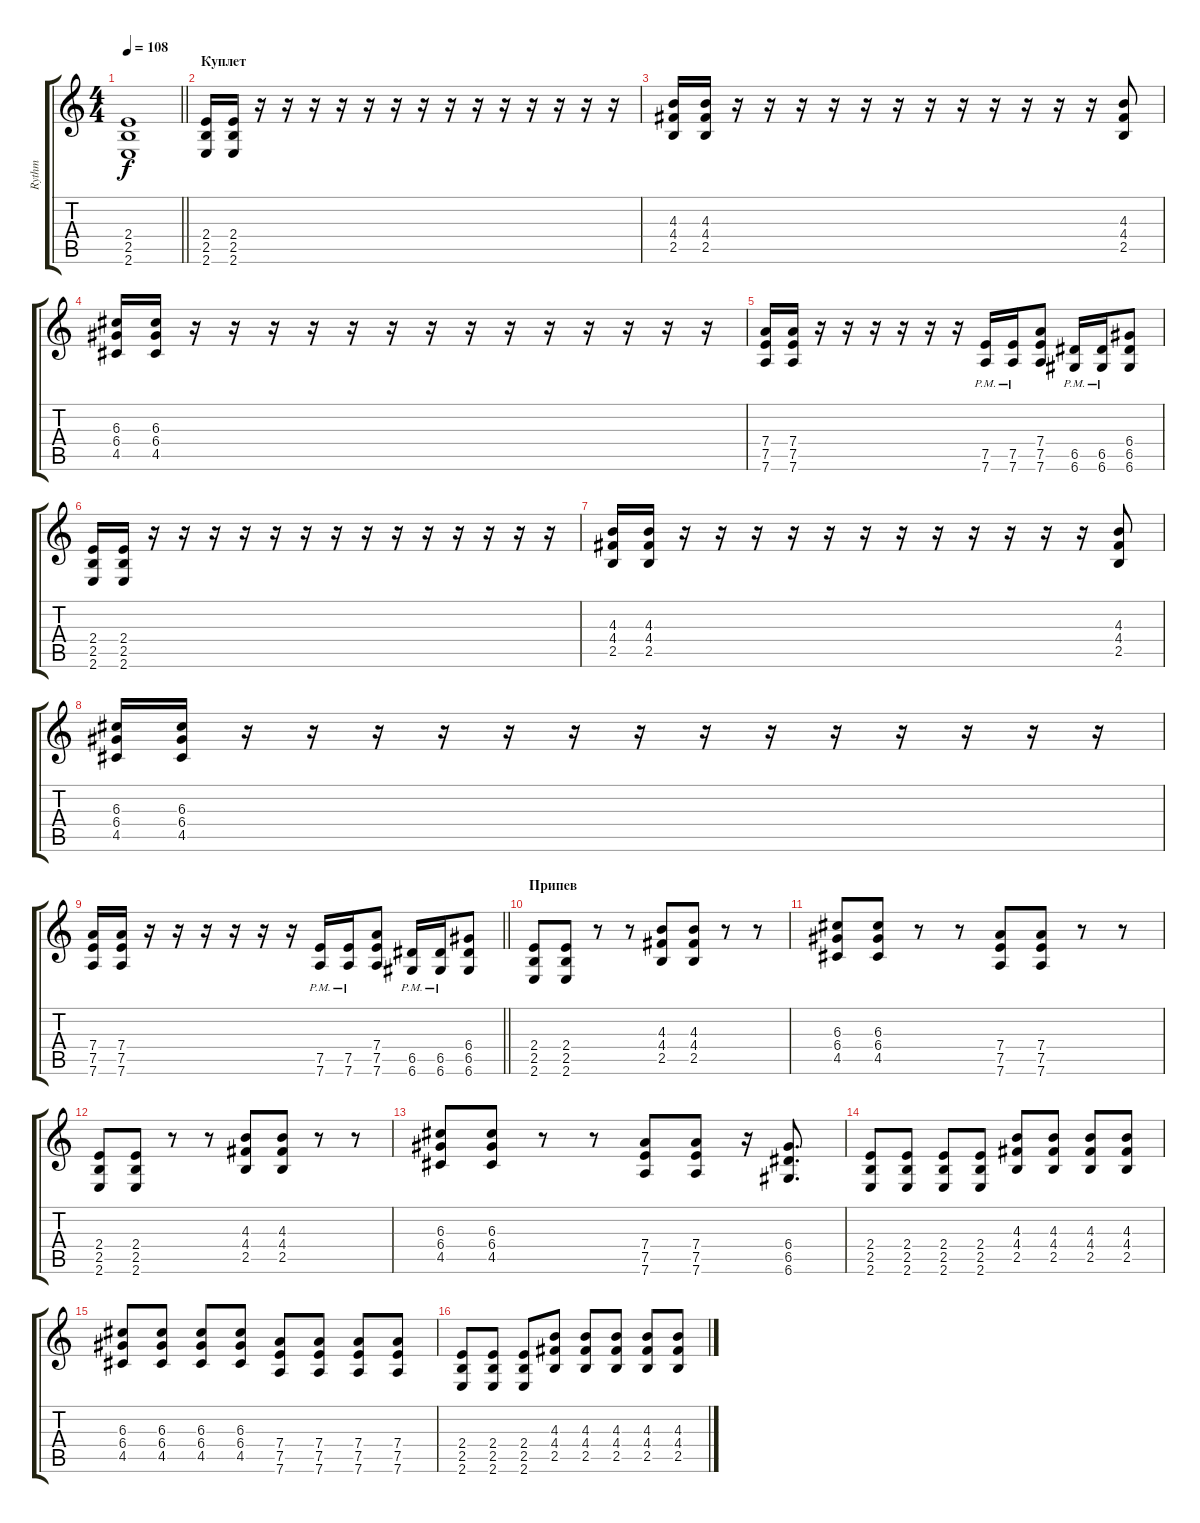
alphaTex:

\track ("Rythm" "Rythm") {instrument distortionguitar}
\staff {score tabs}
\tuning (E4 B3 G3 D3 A2 D2) {hide}
\ts (4 4)
\tempo 108
\clef g2
\barLineRight lightlight
\ks c
(2.4 2.5 2.6).1{dy f} |
\section ("" "Куплет")
(2.4 2.5 2.6).16 (2.4 2.5 2.6).16 r.16 r.16 r.16 r.16 r.16 r.16 r.16 r.16 r.16 r.16 r.16 r.16 r.16 r.16 |
(4.3 4.4 2.5).16 (4.3 4.4 2.5).16 r.16 r.16 r.16 r.16 r.16 r.16 r.16 r.16 r.16 r.16 r.16 r.16 (4.3 4.4 2.5).8 |
(6.3 6.4 4.5).16 (6.3 6.4 4.5).16 r.16 r.16 r.16 r.16 r.16 r.16 r.16 r.16 r.16 r.16 r.16 r.16 r.16 r.16 |
(7.4 7.5 7.6).16 (7.4 7.5 7.6).16 r.16 r.16 r.16 r.16 r.16 r.16 (7.5{pm} 7.6{pm}).16 (7.5{pm} 7.6{pm}).16 (7.4 7.5 7.6).8 (6.5{pm} 6.6{pm}).16 (6.5{pm} 6.6{pm}).16 (6.4 6.5 6.6).8 |
(2.4 2.5 2.6).16 (2.4 2.5 2.6).16 r.16 r.16 r.16 r.16 r.16 r.16 r.16 r.16 r.16 r.16 r.16 r.16 r.16 r.16 |
(4.3 4.4 2.5).16 (4.3 4.4 2.5).16 r.16 r.16 r.16 r.16 r.16 r.16 r.16 r.16 r.16 r.16 r.16 r.16 (4.3 4.4 2.5).8 |
(6.3 6.4 4.5).16 (6.3 6.4 4.5).16 r.16 r.16 r.16 r.16 r.16 r.16 r.16 r.16 r.16 r.16 r.16 r.16 r.16 r.16 |
\barLineRight lightlight
(7.4 7.5 7.6).16 (7.4 7.5 7.6).16 r.16 r.16 r.16 r.16 r.16 r.16 (7.5{pm} 7.6{pm}).16 (7.5{pm} 7.6{pm}).16 (7.4 7.5 7.6).8 (6.5{pm} 6.6{pm}).16 (6.5{pm} 6.6{pm}).16 (6.4 6.5 6.6).8 |
\section ("" "Припев")
(2.4 2.5 2.6).8 (2.4 2.5 2.6).8 r.8 r.8 (4.3 4.4 2.5).8 (4.3 4.4 2.5).8 r.8 r.8 |
(6.3 6.4 4.5).8 (6.3 6.4 4.5).8 r.8 r.8 (7.4 7.5 7.6).8 (7.4 7.5 7.6).8 r.8 r.8 |
(2.4 2.5 2.6).8 (2.4 2.5 2.6).8 r.8 r.8 (4.3 4.4 2.5).8 (4.3 4.4 2.5).8 r.8 r.8 |
(6.3 6.4 4.5).8 (6.3 6.4 4.5).8 r.8 r.8 (7.4 7.5 7.6).8 (7.4 7.5 7.6).8 r.16 (6.4 6.5 6.6).8{d} |
(2.4 2.5 2.6).8 (2.4 2.5 2.6).8 (2.4 2.5 2.6).8 (2.4 2.5 2.6).8 (4.3 4.4 2.5).8 (4.3 4.4 2.5).8 (4.3 4.4 2.5).8 (4.3 4.4 2.5).8 |
(6.3 6.4 4.5).8 (6.3 6.4 4.5).8 (6.3 6.4 4.5).8 (6.3 6.4 4.5).8 (7.4 7.5 7.6).8 (7.4 7.5 7.6).8 (7.4 7.5 7.6).8 (7.4 7.5 7.6).8 |
(2.4 2.5 2.6).8 (2.4 2.5 2.6).8 (2.4 2.5 2.6).8 (4.3 4.4 2.5).8 (4.3 4.4 2.5).8 (4.3 4.4 2.5).8 (4.3 4.4 2.5).8 (4.3 4.4 2.5).8
